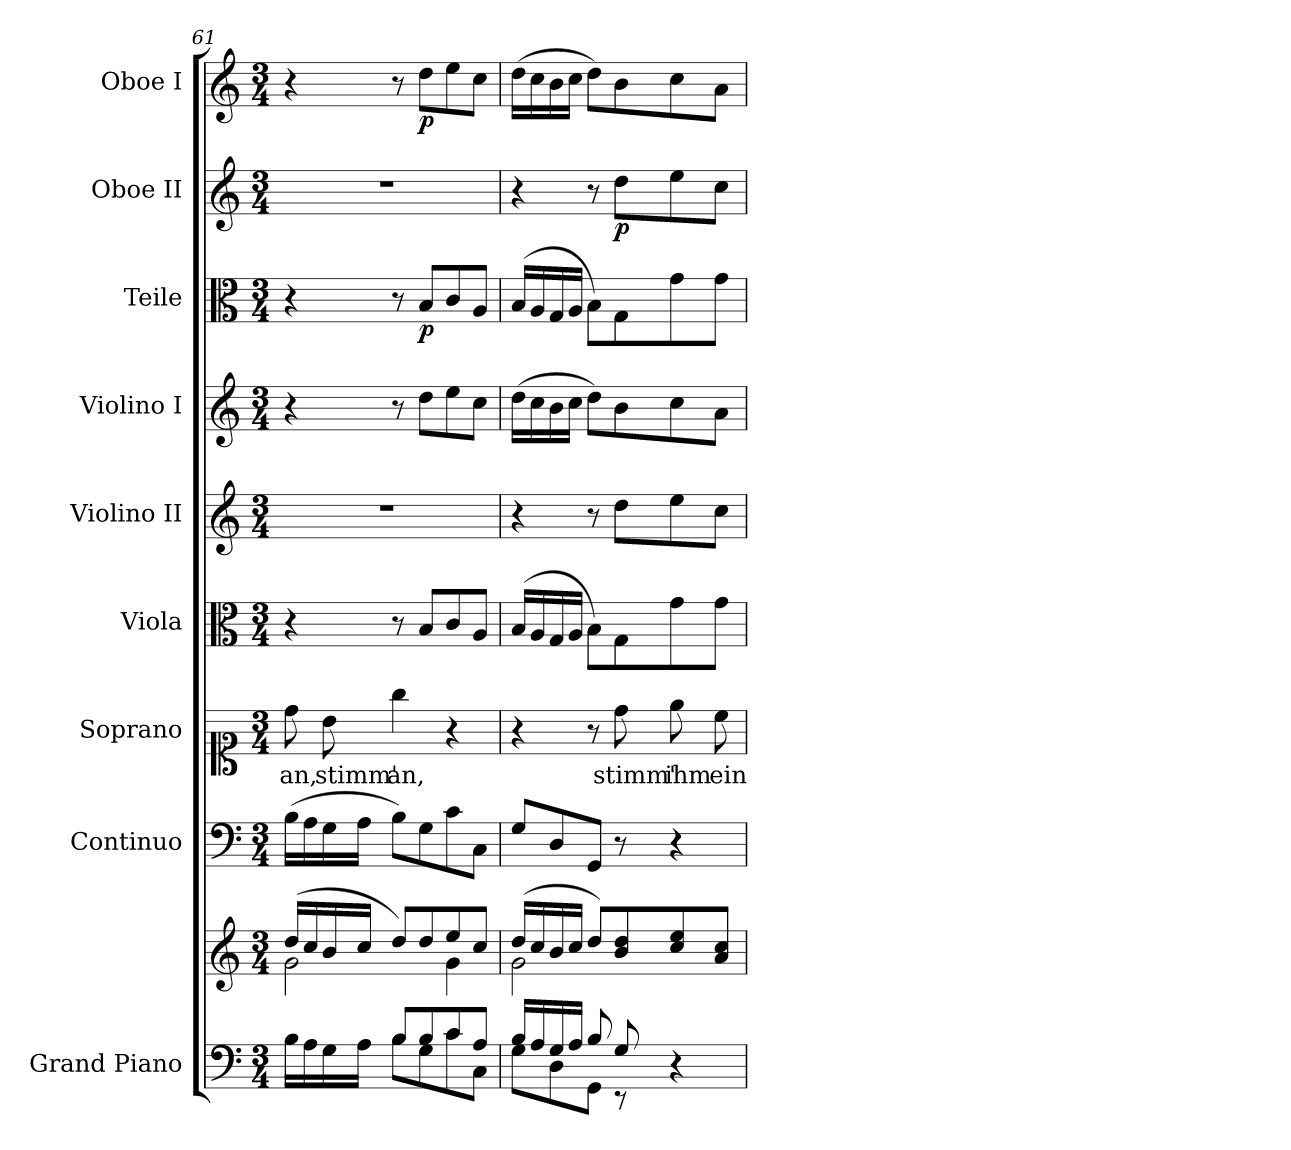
**kern	**kern	**kern	**kern	**text	**kern	**kern	**kern	**kern	**dynam	**kern	**dynam	**kern	**dynam
*part9	*part9	*part8	*part7	*part7	*part6	*part5	*part4	*part3	*part3	*part2	*part2	*part1	*part1
*staff10	*staff9	*staff8	*staff7	*staff7	*staff6	*staff5	*staff4	*staff3	*staff3	*staff2	*staff2	*staff1	*staff1
*I"Grand Piano	*	*I"Continuo	*I"Soprano	*	*I"Viola	*I"Violino II	*I"Violino I	*I"Teile	*	*I"Oboe II	*	*I"Oboe I	*
*I'Pno	*	*	*	*	*	*	*	*	*	*I'Ob	*	*I'Ob	*
!!LO:PB:g=z
*clefF4	*clefG2	*clefF4	*clefC1	*	*clefC3	*clefG2	*clefG2	*clefC3	*	*clefG2	*	*clefG2	*
*k[]	*k[]	*k[]	*k[]	*	*k[]	*k[]	*k[]	*k[]	*	*k[]	*	*k[]	*
*M3/4	*M3/4	*M3/4	*M3/4	*	*M3/4	*M3/4	*M3/4	*M3/4	*	*M3/4	*	*M3/4	*
=61	=61	=61	=61	=61	=61	=61	=61	=61	=61	=61	=61	=61	=61
*^	*^	*	*	*	*	*	*	*	*	*	*	*	*
!	!	!	!	!	!	!LO:LY:b	!	!	!	!	!	!	!	!	!
4ryy	16B\LL	(>16dd/LL	2g\	(>16B\LL	8dd\	an,	4r	2.r	4r	4r	.	2.r	.	4r	.
.	16A\	16cc/	.	16A\	.	.	.	.	.	.	.	.	.	.	.
!	!	!	!	!	!	!LO:LY:b	!	!	!	!	!	!	!	!	!
.	16G\	16b/	.	16G\	8b\	stimm'	.	.	.	.	.	.	.	.	.
.	16A\JJ	16cc/JJ	.	16A\JJ	.	.	.	.	.	.	.	.	.	.	.
!	!	!	!	!	!	!LO:LY:b	!	!	!	!	!	!	!	!	!
8B/L	8B\L	8dd/L)	.	8B\L)	4gg\	an,	8r	.	8r	8r	.	.	.	8r	.
!	!	!	!	!	!	!	!	!	!	!	!LO:DY:b	!	!	!	!LO:DY:b
8B/	8G\	8dd/	.	8G\	.	.	8B/L	.	8dd\L	8B/L	p	.	.	8dd\L	p
8c/	8c\	8ee/	4g\	8c\	4r	.	8c/	.	8ee\	8c/	.	.	.	8ee\	.
8A/J	8C\J	8cc/J	.	8C\J	.	.	8A/J	.	8cc\J	8A/J	.	.	.	8cc\J	.
=62	=62	=62	=62	=62	=62	=62	=62	=62	=62	=62	=62	=62	=62	=62	=62
*	*	*	*^	*	*	*	*	*	*	*	*	*	*	*	*
16B/LL	8G\L	(>16dd/LL	2g\	2ryy	8G/L	4r	.	(<16B/LL	4r	(>16dd\LL	(<16B/LL	.	4r	.	(>16dd\LL	.
16A/	.	16cc/	.	.	.	.	.	16A/	.	16cc\	16A/	.	.	.	16cc\	.
16G/	8D\	16b/	.	.	8D/	.	.	16G/	.	16b\	16G/	.	.	.	16b\	.
16A/JJ	.	16cc/JJ	.	.	.	.	.	16A/JJ	.	16cc\JJ	16A/JJ	.	.	.	16cc\JJ	.
8B/L	8GG\J	8dd/L)	.	.	8GG/J	8r	.	8B\L)	8r	8dd\L)	8B\L)	.	8r	.	8dd\L)	.
!	!	!	!	!	!	!	!LO:LY:b	!	!	!	!	!	!	!LO:DY:b	!	!
8G/	8r	8b/ 8dd/	.	.	8r	8dd\	stimm'	8G\	8dd\L	8b\	8G\	.	8dd\L	p	8b\	.
!	!	!	!	!	!	!	!LO:LY:b	!	!	!	!	!	!	!	!	!
4ryy	4r	8cc/ 8ee/	4ryy	8g\	4r	8ee\	ihm	8g\	8ee\	8cc\	8g\	.	8ee\	.	8cc\	.
!	!	!	!	!	!	!	!LO:LY:b	!	!	!	!	!	!	!	!	!
.	.	8a/ 8cc/J	.	8g\J	.	8cc\	ein	8g\J	8cc\J	8a\J	8g\J	.	8cc\J	.	8a\J	.
*v	*v	*	*	*	*	*	*	*	*	*	*	*	*	*	*	*
*	*v	*v	*v	*	*	*	*	*	*	*	*	*	*	*	*
=	=	=	=	=	=	=	=	=	=	=	=	=	=
*-	*-	*-	*-	*-	*-	*-	*-	*-	*-	*-	*-	*-	*-
